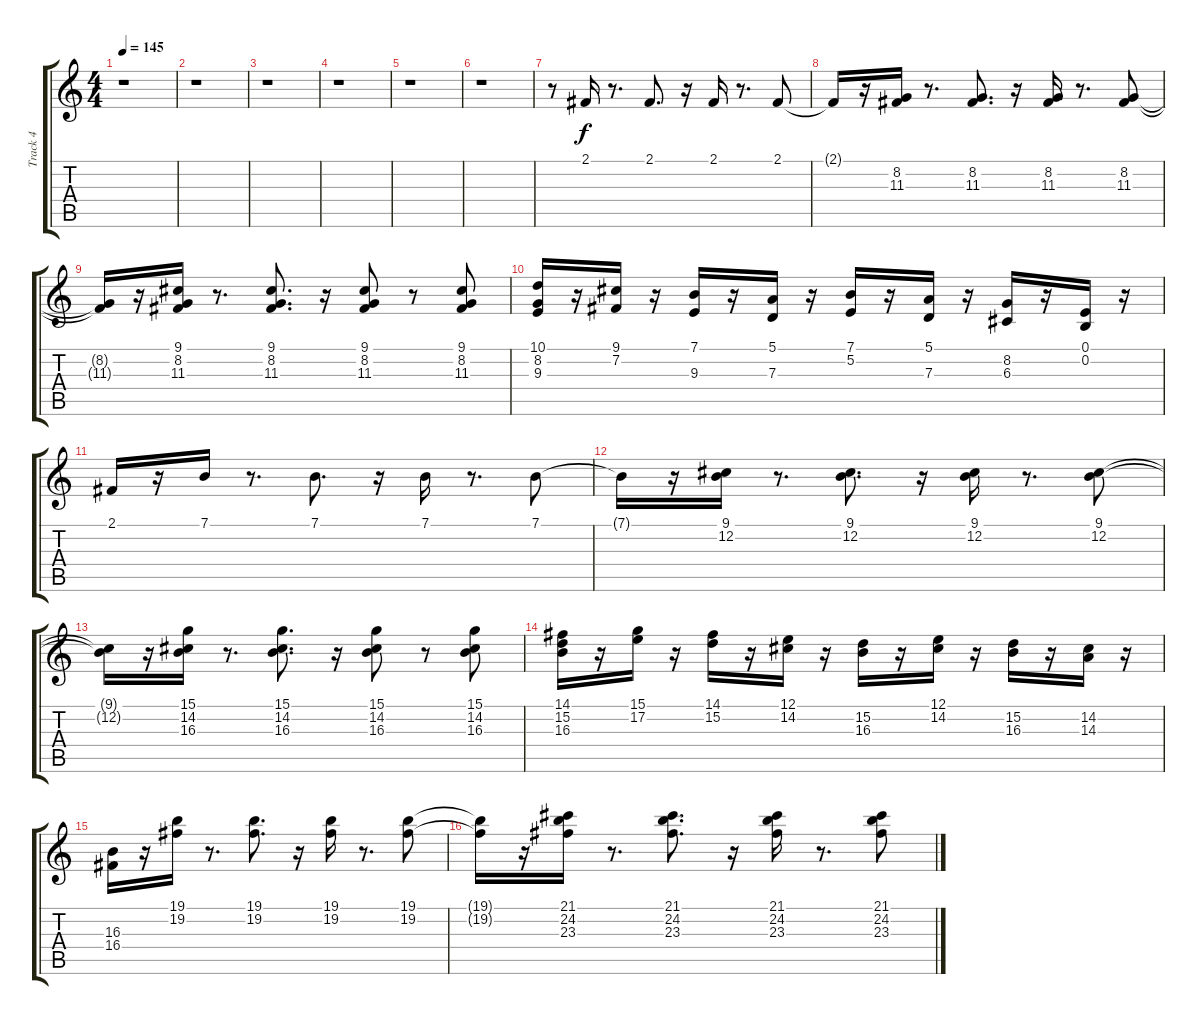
\track ("Track 4" "Track 4") {instrument stringensemble1}
\staff {score tabs}
\tuning (E4 B3 G3 D3 A2 E2) {hide}
\ts (4 4)
\tempo 145
\clef g2
\ks c
r.1{dy f instrument stringensemble1} |
r.1 |
r.1 |
r.1 |
r.1 |
r.1 |
r.8 2.1.16 r.8{d} 2.1.8{d} r.16 2.1.16 r.8{d} 2.1.8 |
2.1{t}.16 r.16 (8.2 11.3).16 r.8{d} (8.2 11.3).8{d} r.16 (8.2 11.3).16 r.8{d} (8.2 11.3).8 |
(8.2{t} 11.3{t}).16 r.16 (9.1 8.2 11.3).16 r.8{d} (9.1 8.2 11.3).8{d} r.16 (9.1 8.2 11.3).8 r.8 (9.1 8.2 11.3).8 |
(10.1 8.2 9.3).16 r.16 (9.1 7.2).16 r.16 (7.1 9.3).16 r.16 (5.1 7.3).16 r.16 (7.1 5.2).16 r.16 (5.1 7.3).16 r.16 (8.2 6.3).16 r.16 (0.1 0.2).16 r.16 |
2.1.16 r.16 7.1.16 r.8{d} 7.1.8{d} r.16 7.1.16 r.8{d} 7.1.8 |
7.1{t}.16 r.16 (9.1 12.2).16 r.8{d} (9.1 12.2).8{d} r.16 (9.1 12.2).16 r.8{d} (9.1 12.2).8 |
(9.1{t} 12.2{t}).16 r.16 (15.1 14.2 16.3).16 r.8{d} (15.1 14.2 16.3).8{d} r.16 (15.1 14.2 16.3).8 r.8 (15.1 14.2 16.3).8 |
(14.1 15.2 16.3).16 r.16 (15.1 17.2).16 r.16 (14.1 15.2).16 r.16 (12.1 14.2).16 r.16 (15.2 16.3).16 r.16 (12.1 14.2).16 r.16 (15.2 16.3).16 r.16 (14.2 14.3).16 r.16 |
(16.3 16.4).16 r.16 (19.1 19.2).16 r.8{d} (19.1 19.2).8{d} r.16 (19.1 19.2).16 r.8{d} (19.1 19.2).8 |
(19.1{t} 19.2{t}).16 r.16 (21.1 24.2 23.3).16 r.8{d} (21.1 24.2 23.3).8{d} r.16 (21.1 24.2 23.3).16 r.8{d} (21.1 24.2 23.3).8
